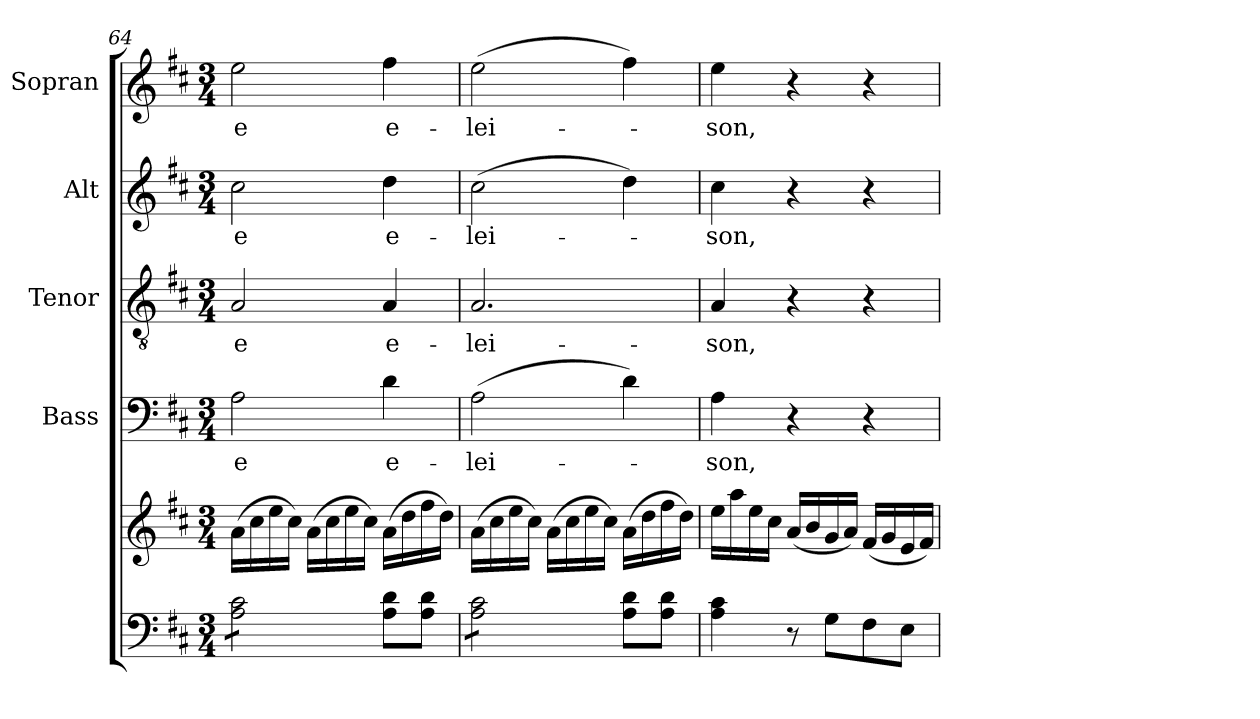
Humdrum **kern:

**kern	**kern	**kern	**text	**kern	**text	**kern	**text	**kern	**text
*part5	*part5	*part4	*part4	*part3	*part3	*part2	*part2	*part1	*part1
*staff6	*staff5	*staff4	*staff4	*staff3	*staff3	*staff2	*staff2	*staff1	*staff1
*	*	*I"Bass	*	*I"Tenor	*	*I"Alt	*	*I"Sopran	*
*	*	*I'B.	*	*I'T.	*	*I'A.	*	*I'S.	*
*clefF4	*clefG2	*clefF4	*	*clefGv2	*	*clefG2	*	*clefG2	*
*k[f#c#]	*k[f#c#]	*k[f#c#]	*	*k[f#c#]	*	*k[f#c#]	*	*k[f#c#]	*
*D:	*D:	*D:	*	*D:	*	*D:	*	*D:	*
*M3/4	*M3/4	*M3/4	*	*M3/4	*	*M3/4	*	*M3/4	*
=64	=64	=64	=64	=64	=64	=64	=64	=64	=64
!	!	!	!LO:LY:b	!	!LO:LY:b	!	!LO:LY:b	!	!LO:LY:b
*tremolo	*	*	*	*	*	*	*	*	*
8A\ 8c#\L	(>16a\LL	2A\	-e	2A/	-e	2cc#\	-e	2ee\	-e
.	16cc#\	.	.	.	.	.	.	.	.
8A\ 8c#\	16ee\	.	.	.	.	.	.	.	.
.	16cc#\JJ)	.	.	.	.	.	.	.	.
8A\ 8c#\	(>16a\LL	.	.	.	.	.	.	.	.
.	16cc#\	.	.	.	.	.	.	.	.
8A\ 8c#\J	16ee\	.	.	.	.	.	.	.	.
*Xtremolo	*	*	*	*	*	*	*	*	*
.	16cc#\JJ)	.	.	.	.	.	.	.	.
!	!	!	!LO:LY:b	!	!LO:LY:b	!	!LO:LY:b	!	!LO:LY:b
8A\ 8d\L	(>16a\LL	4d\	e-	4A/	e-	4dd\	e-	4ff#\	e-
.	16dd\	.	.	.	.	.	.	.	.
8A\ 8d\J	16ff#\	.	.	.	.	.	.	.	.
.	16dd\JJ)	.	.	.	.	.	.	.	.
=65	=65	=65	=65	=65	=65	=65	=65	=65	=65
!	!	!	!LO:LY:b	!	!LO:LY:b	!	!LO:LY:b	!	!LO:LY:b
*tremolo	*	*	*	*	*	*	*	*	*
8A\ 8c#\L	(>16a\LL	(>2A\	-lei-	2.A/	-lei-	(>2cc#\	-lei-	(>2ee\	-lei-
.	16cc#\	.	.	.	.	.	.	.	.
8A\ 8c#\	16ee\	.	.	.	.	.	.	.	.
.	16cc#\JJ)	.	.	.	.	.	.	.	.
8A\ 8c#\	(>16a\LL	.	.	.	.	.	.	.	.
.	16cc#\	.	.	.	.	.	.	.	.
8A\ 8c#\J	16ee\	.	.	.	.	.	.	.	.
*Xtremolo	*	*	*	*	*	*	*	*	*
.	16cc#\JJ)	.	.	.	.	.	.	.	.
8A\ 8d\L	(>16a\LL	4d\)	.	.	.	4dd\)	.	4ff#\)	.
.	16dd\	.	.	.	.	.	.	.	.
8A\ 8d\J	16ff#\	.	.	.	.	.	.	.	.
.	16dd\JJ)	.	.	.	.	.	.	.	.
!!LO:LB:g=z
=66	=66	=66	=66	=66	=66	=66	=66	=66	=66
!	!	!	!LO:LY:b	!	!LO:LY:b	!	!LO:LY:b	!	!LO:LY:b
4A\ 4c#\	16ee\LL	4A\	-son,	4A/	-son,	4cc#\	-son,	4ee\	-son,
.	16aa\	.	.	.	.	.	.	.	.
.	16ee\	.	.	.	.	.	.	.	.
.	16cc#\JJ	.	.	.	.	.	.	.	.
8r	(<16a/LL	4r	.	4r	.	4r	.	4r	.
.	16b/	.	.	.	.	.	.	.	.
8G\L	16g/	.	.	.	.	.	.	.	.
.	16a/JJ)	.	.	.	.	.	.	.	.
8F#\	(<16f#/LL	4r	.	4r	.	4r	.	4r	.
.	16g/	.	.	.	.	.	.	.	.
8E\J	16e/	.	.	.	.	.	.	.	.
.	16f#/JJ)	.	.	.	.	.	.	.	.
=	=	=	=	=	=	=	=	=	=
*-	*-	*-	*-	*-	*-	*-	*-	*-	*-
